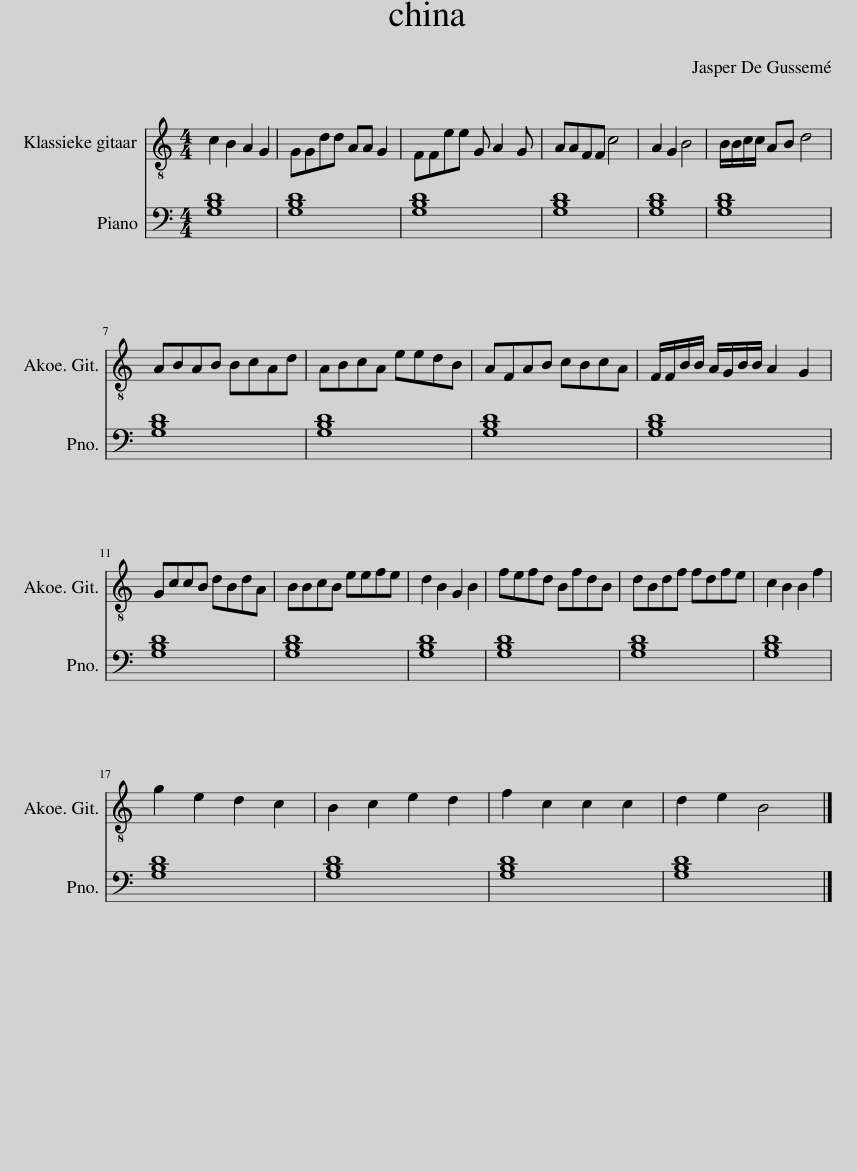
X:1
%%score 1 2
L:1/8
M:4/4
I:linebreak $
K:C
V:1 treble-8
V:2 bass
V:1
 c2 B2 A2 G2 | GGdd AA G2 | FFee G A2 G | AAFF c4 | A2 G2 B4 | %5
 B/B/c/c/ AB d4 |$ ABAB BcAd | ABcA eedB | AFAB cBcA | F/F/B/B/ A/G/B/B/ A2 G2 |$ %10
 GccB dBdA | BBcB eefe | d2 B2 G2 B2 | fefd BfdB | dBdf fdfe | %15
 c2 B2 B2 f2 |$ g2 e2 d2 c2 | B2 c2 e2 d2 | f2 c2 c2 c2 | d2 e2 B4 |] %20
V:2
 [G,B,D]8 | [G,B,D]8 | [G,B,D]8 | [G,B,D]8 | [G,B,D]8 | %5
 [G,B,D]8 |$ [G,B,D]8 | [G,B,D]8 | [G,B,D]8 | [G,B,D]8 |$ %10
 [G,B,D]8 | [G,B,D]8 | [G,B,D]8 | [G,B,D]8 | [G,B,D]8 | %15
 [G,B,D]8 |$ [G,B,D]8 | [G,B,D]8 | [G,B,D]8 | [G,B,D]8 |] %20
